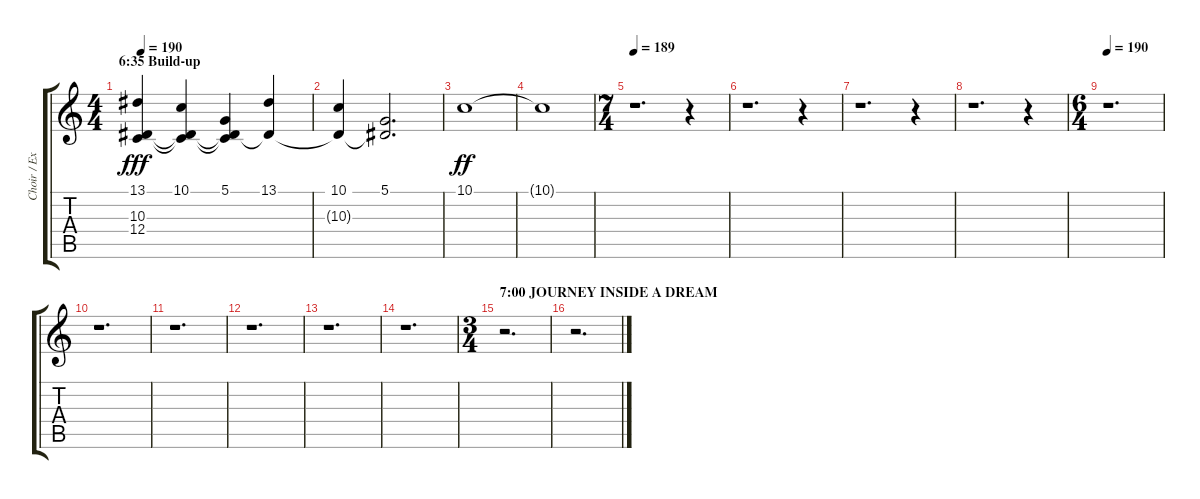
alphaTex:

\track ("Choir / Extra Clean Jari" "Choir / Ex") {instrument synthvoice}
\staff {score tabs}
\tuning (D4 A3 F3 C3 G2 C2) {hide}
\ts (4 4)
\section ("" "6:35 Build-up")
\tempo 190
\clef g2
\ks c
(13.1 10.3 12.4).4{dy fff} (10.1 10.3{t} 12.4{t}).4 (5.1 10.3{t} 12.4{t}).4 (13.1 10.3{t}).4 |
(10.1 10.3{t}).4 (5.1 10.3{t}).2{d} |
10.1.1{dy ff} |
10.1{t}.1 |
\ts (7 4)
\tempo 189
r.1{d} r.4 |
r.1{d} r.4 |
r.1{d} r.4 |
r.1{d} r.4 |
\ts (6 4)
\tempo 190
r.1{d} |
r.1{d} |
r.1{d} |
r.1{d} |
r.1{d} |
r.1{d} |
\ts (3 4)
\section ("" "7:00 JOURNEY INSIDE A DREAM")
r.2{d} |
r.2{d}
